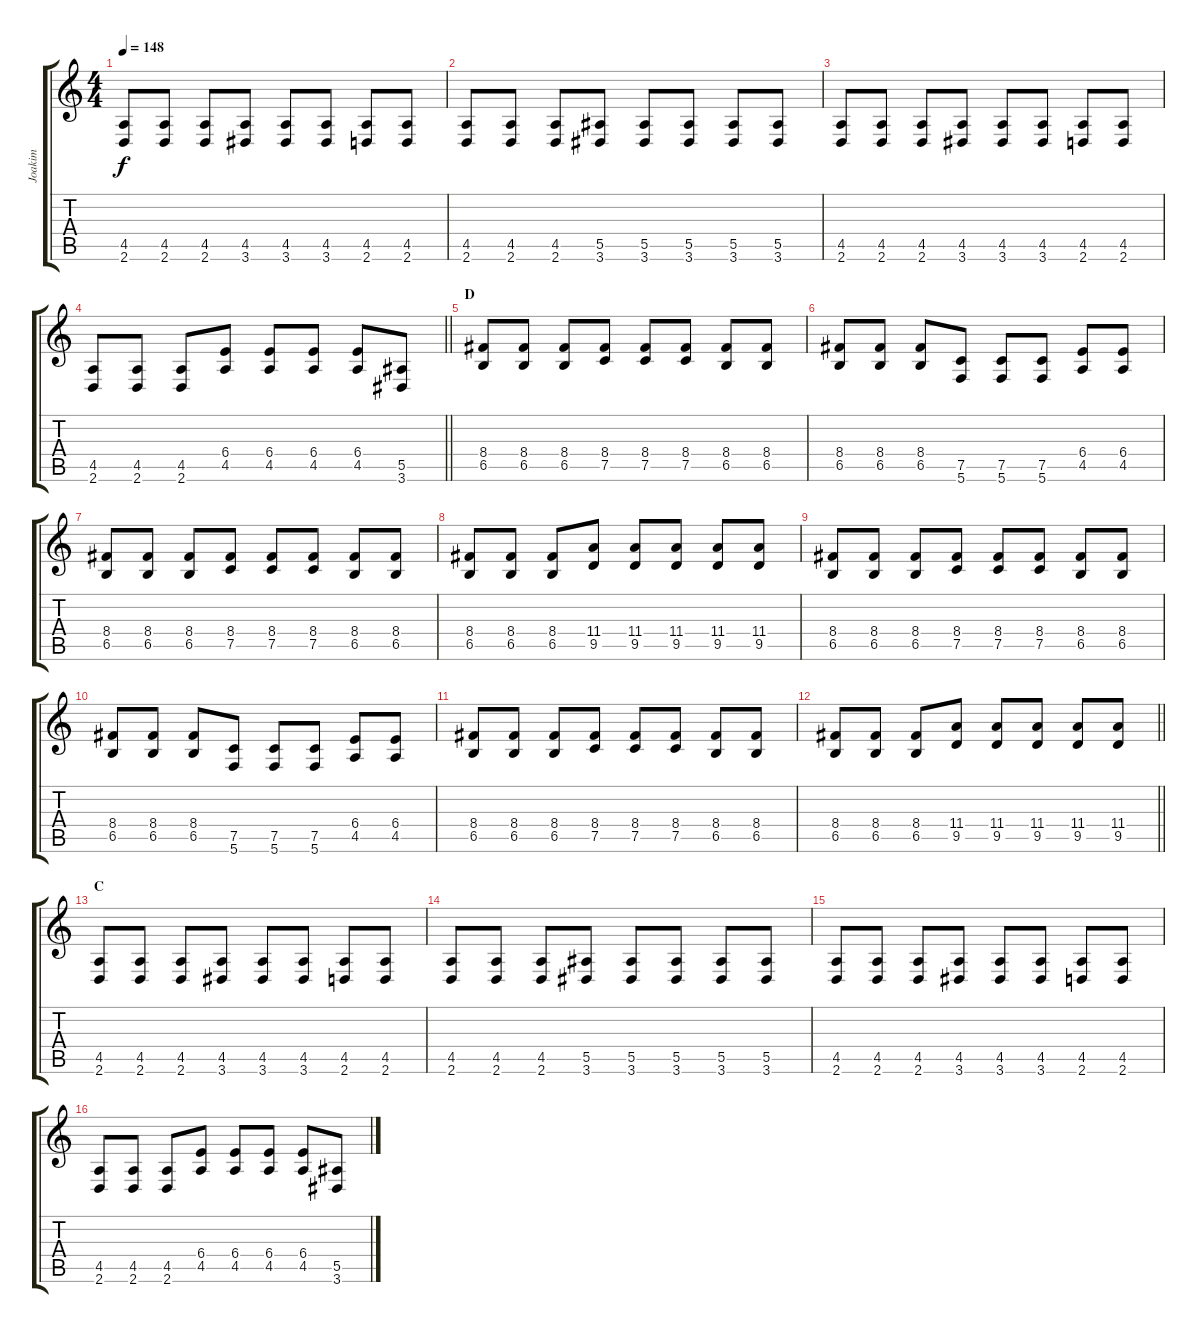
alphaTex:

\track ("Joakim" "Joakim") {instrument distortionguitar}
\staff {score tabs}
\tuning (C4 G3 Eb3 Bb2 F2 C2) {hide}
\ts (4 4)
\tempo 148
\clef g2
\ks c
(4.5 2.6).8{dy f} (4.5 2.6).8 (4.5 2.6).8 (4.5 3.6).8 (4.5 3.6).8 (4.5 3.6).8 (4.5 2.6).8 (4.5 2.6).8 |
(4.5 2.6).8 (4.5 2.6).8 (4.5 2.6).8 (5.5 3.6).8 (5.5 3.6).8 (5.5 3.6).8 (5.5 3.6).8 (5.5 3.6).8 |
(4.5 2.6).8 (4.5 2.6).8 (4.5 2.6).8 (4.5 3.6).8 (4.5 3.6).8 (4.5 3.6).8 (4.5 2.6).8 (4.5 2.6).8 |
\barLineRight lightlight
(4.5 2.6).8 (4.5 2.6).8 (4.5 2.6).8 (6.4 4.5).8 (6.4 4.5).8 (6.4 4.5).8 (6.4 4.5).8 (5.5 3.6).8 |
\section ("" "D")
(8.4 6.5).8 (8.4 6.5).8 (8.4 6.5).8 (8.4 7.5).8 (8.4 7.5).8 (8.4 7.5).8 (8.4 6.5).8 (8.4 6.5).8 |
(8.4 6.5).8 (8.4 6.5).8 (8.4 6.5).8 (7.5 5.6).8 (7.5 5.6).8 (7.5 5.6).8 (6.4 4.5).8 (6.4 4.5).8 |
(8.4 6.5).8 (8.4 6.5).8 (8.4 6.5).8 (8.4 7.5).8 (8.4 7.5).8 (8.4 7.5).8 (8.4 6.5).8 (8.4 6.5).8 |
(8.4 6.5).8 (8.4 6.5).8 (8.4 6.5).8 (11.4 9.5).8 (11.4 9.5).8 (11.4 9.5).8 (11.4 9.5).8 (11.4 9.5).8 |
(8.4 6.5).8 (8.4 6.5).8 (8.4 6.5).8 (8.4 7.5).8 (8.4 7.5).8 (8.4 7.5).8 (8.4 6.5).8 (8.4 6.5).8 |
(8.4 6.5).8 (8.4 6.5).8 (8.4 6.5).8 (7.5 5.6).8 (7.5 5.6).8 (7.5 5.6).8 (6.4 4.5).8 (6.4 4.5).8 |
(8.4 6.5).8 (8.4 6.5).8 (8.4 6.5).8 (8.4 7.5).8 (8.4 7.5).8 (8.4 7.5).8 (8.4 6.5).8 (8.4 6.5).8 |
\barLineRight lightlight
(8.4 6.5).8 (8.4 6.5).8 (8.4 6.5).8 (11.4 9.5).8 (11.4 9.5).8 (11.4 9.5).8 (11.4 9.5).8 (11.4 9.5).8 |
\section ("" "C")
(4.5 2.6).8 (4.5 2.6).8 (4.5 2.6).8 (4.5 3.6).8 (4.5 3.6).8 (4.5 3.6).8 (4.5 2.6).8 (4.5 2.6).8 |
(4.5 2.6).8 (4.5 2.6).8 (4.5 2.6).8 (5.5 3.6).8 (5.5 3.6).8 (5.5 3.6).8 (5.5 3.6).8 (5.5 3.6).8 |
(4.5 2.6).8 (4.5 2.6).8 (4.5 2.6).8 (4.5 3.6).8 (4.5 3.6).8 (4.5 3.6).8 (4.5 2.6).8 (4.5 2.6).8 |
(4.5 2.6).8 (4.5 2.6).8 (4.5 2.6).8 (6.4 4.5).8 (6.4 4.5).8 (6.4 4.5).8 (6.4 4.5).8 (5.5 3.6).8
